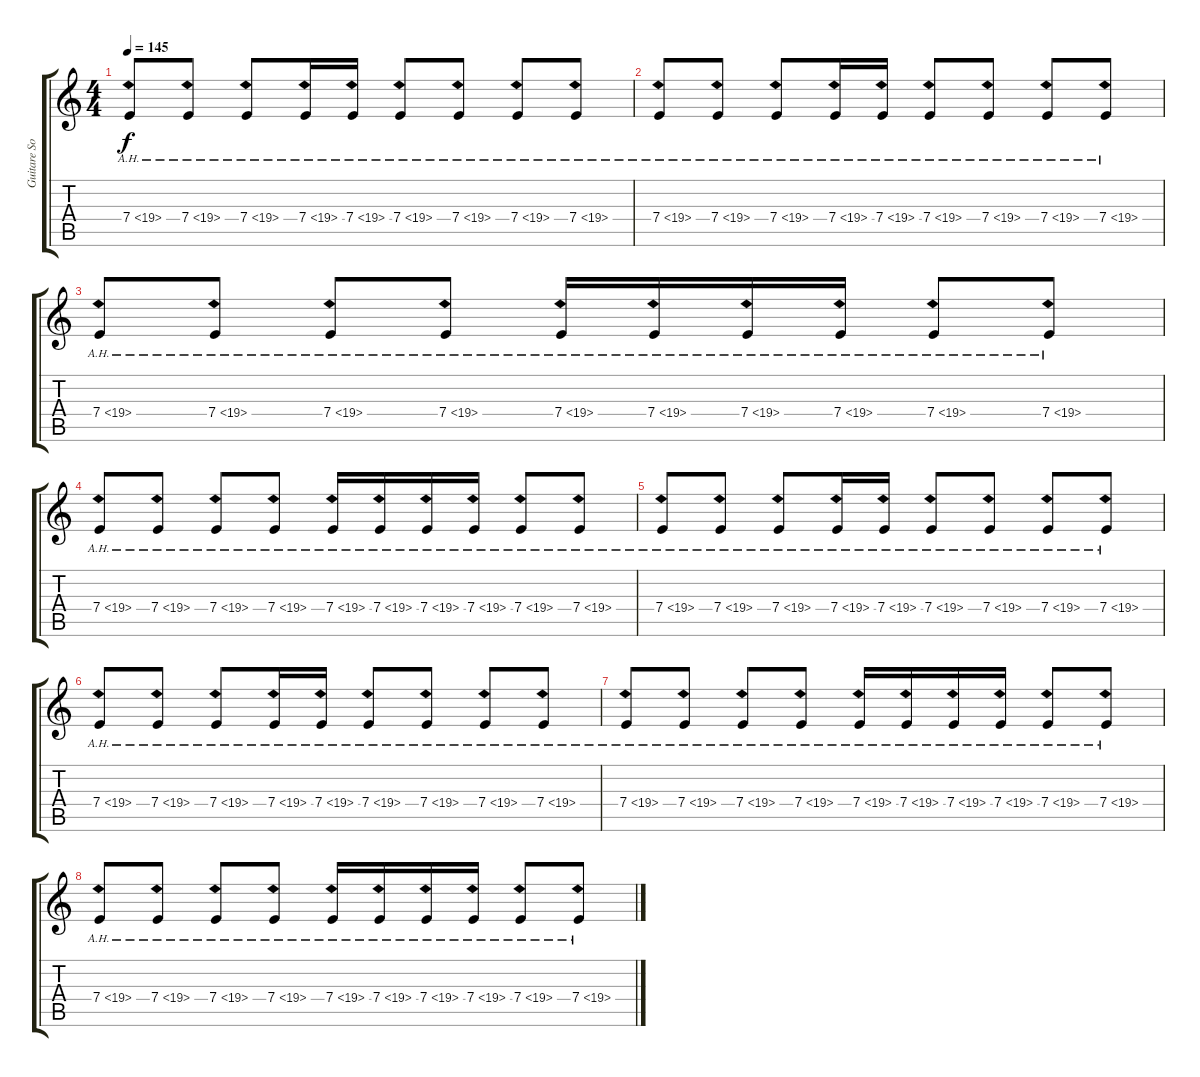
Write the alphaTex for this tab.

\track ("Guitare Solo" "Guitare So") {instrument distortionguitar}
\staff {score tabs}
\tuning (B3 Gb3 D3 A2 E2 B1) {hide}
\ts (4 4)
\tempo 145
\clef g2
\ks c
7.4{ah 12}.8{dy f} 7.4{ah 12}.8 7.4{ah 12}.8 7.4{ah 12}.16 7.4{ah 12}.16 7.4{ah 12}.8 7.4{ah 12}.8 7.4{ah 12}.8 7.4{ah 12}.8 |
7.4{ah 12}.8 7.4{ah 12}.8 7.4{ah 12}.8 7.4{ah 12}.16 7.4{ah 12}.16 7.4{ah 12}.8 7.4{ah 12}.8 7.4{ah 12}.8 7.4{ah 12}.8 |
7.4{ah 12}.8 7.4{ah 12}.8 7.4{ah 12}.8 7.4{ah 12}.8 7.4{ah 12}.16 7.4{ah 12}.16 7.4{ah 12}.16 7.4{ah 12}.16 7.4{ah 12}.8 7.4{ah 12}.8 |
7.4{ah 12}.8 7.4{ah 12}.8 7.4{ah 12}.8 7.4{ah 12}.8 7.4{ah 12}.16 7.4{ah 12}.16 7.4{ah 12}.16 7.4{ah 12}.16 7.4{ah 12}.8 7.4{ah 12}.8 |
7.4{ah 12}.8 7.4{ah 12}.8 7.4{ah 12}.8 7.4{ah 12}.16 7.4{ah 12}.16 7.4{ah 12}.8 7.4{ah 12}.8 7.4{ah 12}.8 7.4{ah 12}.8 |
7.4{ah 12}.8 7.4{ah 12}.8 7.4{ah 12}.8 7.4{ah 12}.16 7.4{ah 12}.16 7.4{ah 12}.8 7.4{ah 12}.8 7.4{ah 12}.8 7.4{ah 12}.8 |
7.4{ah 12}.8 7.4{ah 12}.8 7.4{ah 12}.8 7.4{ah 12}.8 7.4{ah 12}.16 7.4{ah 12}.16 7.4{ah 12}.16 7.4{ah 12}.16 7.4{ah 12}.8 7.4{ah 12}.8 |
7.4{ah 12}.8 7.4{ah 12}.8 7.4{ah 12}.8 7.4{ah 12}.8 7.4{ah 12}.16 7.4{ah 12}.16 7.4{ah 12}.16 7.4{ah 12}.16 7.4{ah 12}.8 7.4{ah 12}.8
